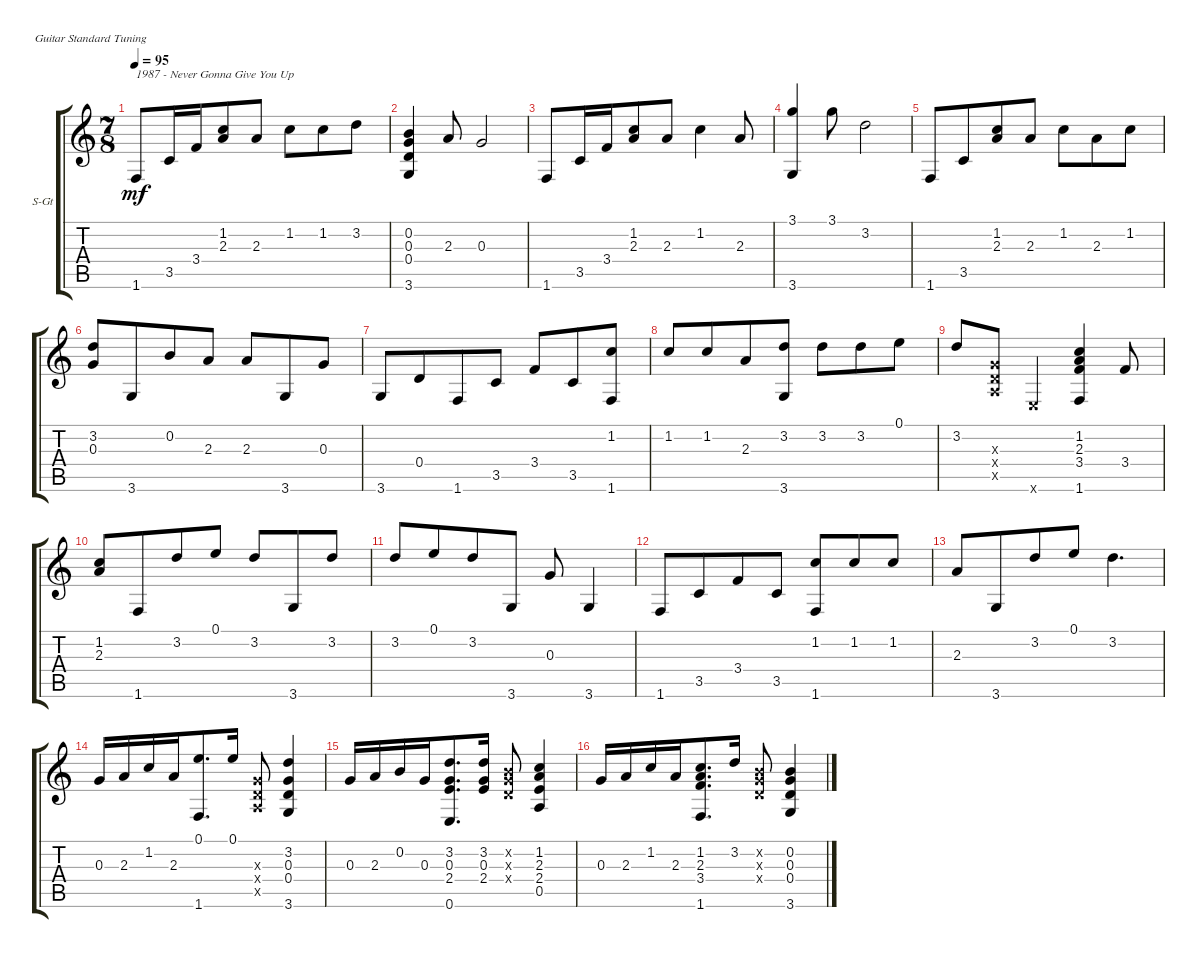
\defaultSystemsLayout 4
\bracketExtendMode groupsimilarinstruments
\firstSystemTrackNameOrientation horizontal
\otherSystemsTrackNameOrientation horizontal
\track ("Steel Guitar" "S-Gt") {instrument acousticguitarsteel}
\staff {score tabs}
\tuning (E4 B3 G3 D3 A2 E2)
\ts (7 8)
\tempo 95
\clef g2
\ks c
1.6.8{txt "1987 - Never Gonna Give You Up" dy mf} 3.5.16 3.4.16 (1.2 2.3).8 2.3.8 1.2.8 1.2.8 3.2.8 |
(3.6 0.4 0.3 0.2).4 2.3.8 0.3.2 |
1.6.8 3.5.16 3.4.16 (1.2 2.3).8 2.3.8 1.2.4 2.3.8 |
(3.1 3.6).4 3.1.8 3.2.2 |
1.6.8 3.5.8 (2.3 1.2).8 2.3.8 1.2.8 2.3.8 1.2.8 |
(3.2 0.3).8 3.6.8 0.2.8 2.3.8 2.3.8 3.6.8 0.3.8 |
3.6.8 0.4.8 1.6.8 3.5.8 3.4.8 3.5.8 (1.6 1.2).8 |
1.2.8 1.2.8 2.3.8 (3.6 3.2).8 3.2.8 3.2.8 0.1.8 |
3.2.8 (0.4{x} 0.3{x} 0.5{x}).8 0.6{x}.4 (1.6 3.4 2.3 1.2).4 3.4.8 |
(2.3 1.2).8 1.6.8 3.2.8 0.1.8 3.2.8 3.6.8 3.2.8 |
3.2.8 0.1.8 3.2.8 3.6.8 0.3.8 3.6.4 |
1.6.8 3.5.8 3.4.8 3.5.8 (1.6 1.2).8 1.2.8 1.2.8 |
2.3.8 3.6.8 3.2.8 0.1.8 3.2.4{d} |
0.3.16 2.3.16 1.2.16 2.3.16 (1.6 0.1).8{d} 0.1.16 (0.4{x} 0.5{x} 0.3{x}).8 (3.6 0.4 0.3 3.2).4 |
0.3.16 2.3.16 0.2.16 0.3.16 (0.6 2.4 0.3 3.2).8{d} (3.2 0.3 2.4).16 (0.2{x} 0.3{x} 0.4{x}).8 (0.5 2.4 2.3 1.2).4 |
0.3.16 2.3.16 1.2.16 2.3.16 (1.6 2.3 1.2 3.4).8{d} 3.2.16 (0.4{x} 0.3{x} 0.2{x}).8 (3.6 0.4 0.3 0.2).4
